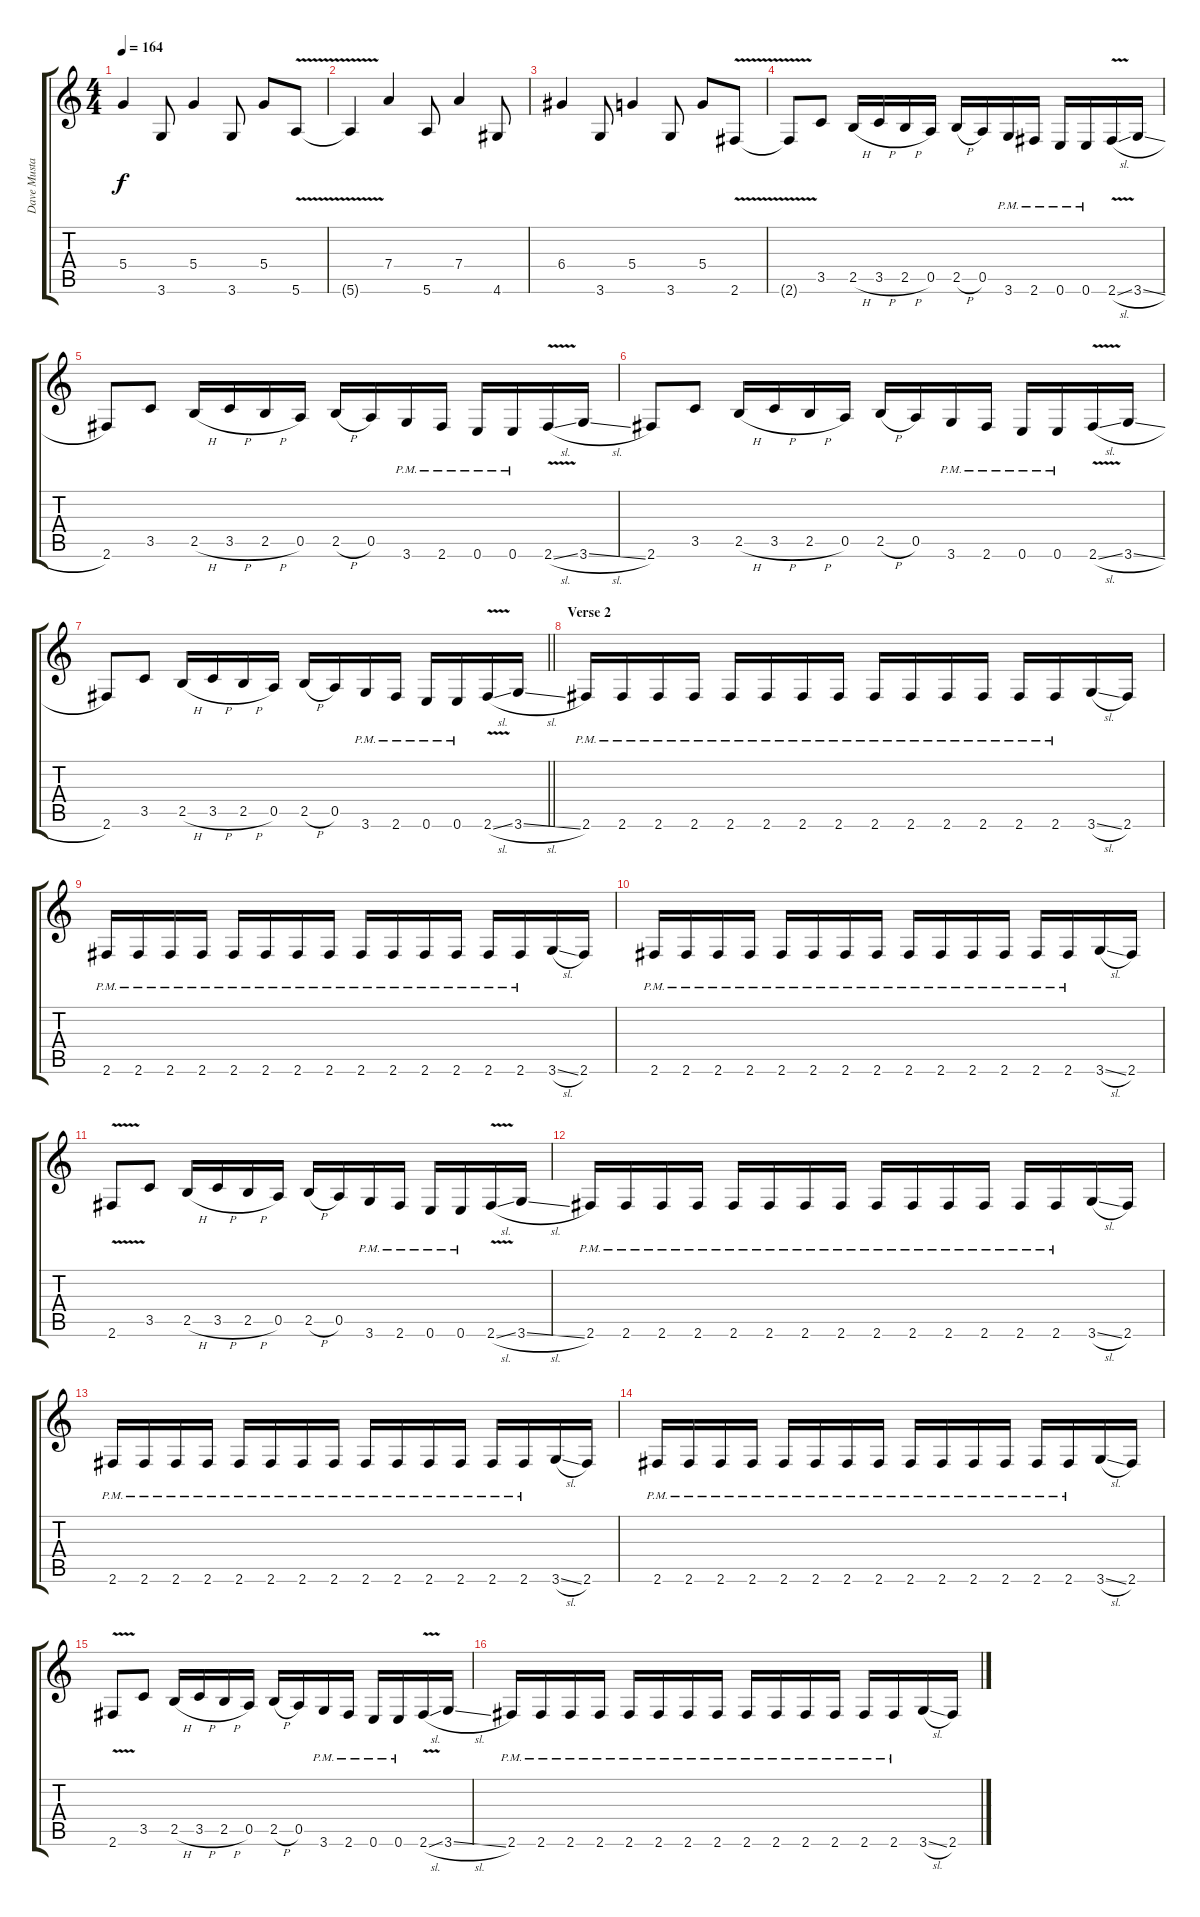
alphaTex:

\track ("Dave Mustaine " "Dave Musta") {instrument distortionguitar}
\staff {score tabs}
\tuning (E4 B3 G3 D3 A2 E2) {hide}
\ts (4 4)
\tempo 164
\clef g2
\ks c
5.4.4{dy f} 3.6.8 5.4.4 3.6.8 5.4.8 5.6{v}.8 |
5.6{t}.4 7.4.4 5.6.8 7.4.4 4.6.8 |
6.4.4 3.6.8 5.4.4 3.6.8 5.4.8 2.6{v}.8 |
2.6{t}.8 3.5.8 2.5{h}.16 3.5{h}.16 2.5{h}.16 0.5.16 2.5{h}.16 0.5.16 3.6{pm}.16 2.6{pm}.16 0.6{pm}.16 0.6{pm}.16 2.6{v sl}.16 3.6{sl}.16 |
2.6.8 3.5.8 2.5{h}.16 3.5{h}.16 2.5{h}.16 0.5.16 2.5{h}.16 0.5.16 3.6{pm}.16 2.6{pm}.16 0.6{pm}.16 0.6{pm}.16 2.6{v sl}.16 3.6{sl}.16 |
2.6.8 3.5.8 2.5{h}.16 3.5{h}.16 2.5{h}.16 0.5.16 2.5{h}.16 0.5.16 3.6{pm}.16 2.6{pm}.16 0.6{pm}.16 0.6{pm}.16 2.6{v sl}.16 3.6{sl}.16 |
\barLineRight lightlight
2.6.8 3.5.8 2.5{h}.16 3.5{h}.16 2.5{h}.16 0.5.16 2.5{h}.16 0.5.16 3.6{pm}.16 2.6{pm}.16 0.6{pm}.16 0.6{pm}.16 2.6{v sl}.16 3.6{sl}.16 |
\section ("" "Verse 2")
2.6{pm}.16 2.6{pm}.16 2.6{pm}.16 2.6{pm}.16 2.6{pm}.16 2.6{pm}.16 2.6{pm}.16 2.6{pm}.16 2.6{pm}.16 2.6{pm}.16 2.6{pm}.16 2.6{pm}.16 2.6{pm}.16 2.6{pm}.16 3.6{sl}.16 2.6.16 |
2.6{pm}.16 2.6{pm}.16 2.6{pm}.16 2.6{pm}.16 2.6{pm}.16 2.6{pm}.16 2.6{pm}.16 2.6{pm}.16 2.6{pm}.16 2.6{pm}.16 2.6{pm}.16 2.6{pm}.16 2.6{pm}.16 2.6{pm}.16 3.6{sl}.16 2.6.16 |
2.6{pm}.16 2.6{pm}.16 2.6{pm}.16 2.6{pm}.16 2.6{pm}.16 2.6{pm}.16 2.6{pm}.16 2.6{pm}.16 2.6{pm}.16 2.6{pm}.16 2.6{pm}.16 2.6{pm}.16 2.6{pm}.16 2.6{pm}.16 3.6{sl}.16 2.6.16 |
2.6{v}.8 3.5.8 2.5{h}.16 3.5{h}.16 2.5{h}.16 0.5.16 2.5{h}.16 0.5.16 3.6{pm}.16 2.6{pm}.16 0.6{pm}.16 0.6{pm}.16 2.6{v sl}.16 3.6{sl}.16 |
2.6{pm}.16 2.6{pm}.16 2.6{pm}.16 2.6{pm}.16 2.6{pm}.16 2.6{pm}.16 2.6{pm}.16 2.6{pm}.16 2.6{pm}.16 2.6{pm}.16 2.6{pm}.16 2.6{pm}.16 2.6{pm}.16 2.6{pm}.16 3.6{sl}.16 2.6.16 |
2.6{pm}.16 2.6{pm}.16 2.6{pm}.16 2.6{pm}.16 2.6{pm}.16 2.6{pm}.16 2.6{pm}.16 2.6{pm}.16 2.6{pm}.16 2.6{pm}.16 2.6{pm}.16 2.6{pm}.16 2.6{pm}.16 2.6{pm}.16 3.6{sl}.16 2.6.16 |
2.6{pm}.16 2.6{pm}.16 2.6{pm}.16 2.6{pm}.16 2.6{pm}.16 2.6{pm}.16 2.6{pm}.16 2.6{pm}.16 2.6{pm}.16 2.6{pm}.16 2.6{pm}.16 2.6{pm}.16 2.6{pm}.16 2.6{pm}.16 3.6{sl}.16 2.6.16 |
2.6{v}.8 3.5.8 2.5{h}.16 3.5{h}.16 2.5{h}.16 0.5.16 2.5{h}.16 0.5.16 3.6{pm}.16 2.6{pm}.16 0.6{pm}.16 0.6{pm}.16 2.6{v sl}.16 3.6{sl}.16 |
2.6{pm}.16 2.6{pm}.16 2.6{pm}.16 2.6{pm}.16 2.6{pm}.16 2.6{pm}.16 2.6{pm}.16 2.6{pm}.16 2.6{pm}.16 2.6{pm}.16 2.6{pm}.16 2.6{pm}.16 2.6{pm}.16 2.6{pm}.16 3.6{sl}.16 2.6.16
